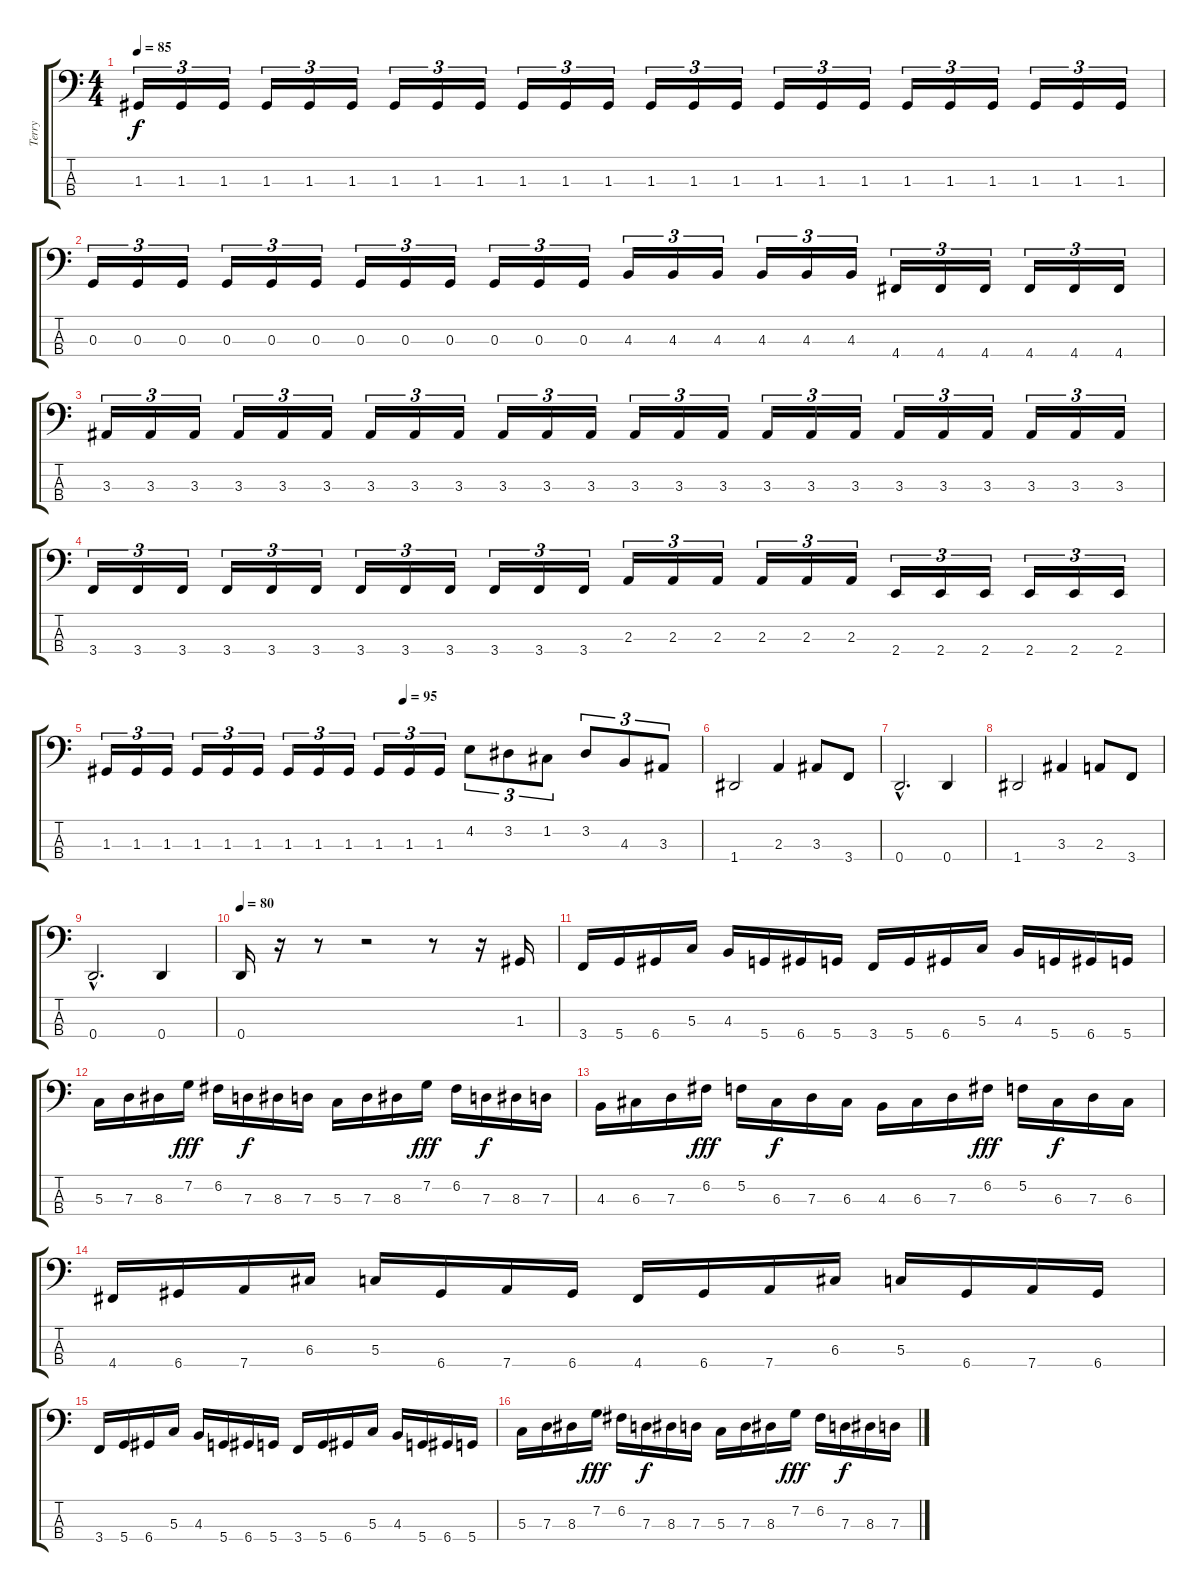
\track ("Terry" "Terry") {instrument electricbassfinger}
\staff {score tabs}
\tuning (F2 C2 G1 D1) {hide}
\ts (4 4)
\tempo 85
\clef f4
\ks c
1.3.16{tu (3 2) dy f} 1.3.16{tu (3 2)} 1.3.16{tu (3 2)} 1.3.16{tu (3 2)} 1.3.16{tu (3 2)} 1.3.16{tu (3 2)} 1.3.16{tu (3 2)} 1.3.16{tu (3 2)} 1.3.16{tu (3 2)} 1.3.16{tu (3 2)} 1.3.16{tu (3 2)} 1.3.16{tu (3 2)} 1.3.16{tu (3 2)} 1.3.16{tu (3 2)} 1.3.16{tu (3 2)} 1.3.16{tu (3 2)} 1.3.16{tu (3 2)} 1.3.16{tu (3 2)} 1.3.16{tu (3 2)} 1.3.16{tu (3 2)} 1.3.16{tu (3 2)} 1.3.16{tu (3 2)} 1.3.16{tu (3 2)} 1.3.16{tu (3 2)} |
0.3.16{tu (3 2)} 0.3.16{tu (3 2)} 0.3.16{tu (3 2)} 0.3.16{tu (3 2)} 0.3.16{tu (3 2)} 0.3.16{tu (3 2)} 0.3.16{tu (3 2)} 0.3.16{tu (3 2)} 0.3.16{tu (3 2)} 0.3.16{tu (3 2)} 0.3.16{tu (3 2)} 0.3.16{tu (3 2)} 4.3.16{tu (3 2)} 4.3.16{tu (3 2)} 4.3.16{tu (3 2)} 4.3.16{tu (3 2)} 4.3.16{tu (3 2)} 4.3.16{tu (3 2)} 4.4.16{tu (3 2)} 4.4.16{tu (3 2)} 4.4.16{tu (3 2)} 4.4.16{tu (3 2)} 4.4.16{tu (3 2)} 4.4.16{tu (3 2)} |
3.3.16{tu (3 2)} 3.3.16{tu (3 2)} 3.3.16{tu (3 2)} 3.3.16{tu (3 2)} 3.3.16{tu (3 2)} 3.3.16{tu (3 2)} 3.3.16{tu (3 2)} 3.3.16{tu (3 2)} 3.3.16{tu (3 2)} 3.3.16{tu (3 2)} 3.3.16{tu (3 2)} 3.3.16{tu (3 2)} 3.3.16{tu (3 2)} 3.3.16{tu (3 2)} 3.3.16{tu (3 2)} 3.3.16{tu (3 2)} 3.3.16{tu (3 2)} 3.3.16{tu (3 2)} 3.3.16{tu (3 2)} 3.3.16{tu (3 2)} 3.3.16{tu (3 2)} 3.3.16{tu (3 2)} 3.3.16{tu (3 2)} 3.3.16{tu (3 2)} |
3.4.16{tu (3 2)} 3.4.16{tu (3 2)} 3.4.16{tu (3 2)} 3.4.16{tu (3 2)} 3.4.16{tu (3 2)} 3.4.16{tu (3 2)} 3.4.16{tu (3 2)} 3.4.16{tu (3 2)} 3.4.16{tu (3 2)} 3.4.16{tu (3 2)} 3.4.16{tu (3 2)} 3.4.16{tu (3 2)} 2.3.16{tu (3 2)} 2.3.16{tu (3 2)} 2.3.16{tu (3 2)} 2.3.16{tu (3 2)} 2.3.16{tu (3 2)} 2.3.16{tu (3 2)} 2.4.16{tu (3 2)} 2.4.16{tu (3 2)} 2.4.16{tu (3 2)} 2.4.16{tu (3 2)} 2.4.16{tu (3 2)} 2.4.16{tu (3 2)} |
\tempo (95 0.5)
1.3.16{tu (3 2)} 1.3.16{tu (3 2)} 1.3.16{tu (3 2)} 1.3.16{tu (3 2)} 1.3.16{tu (3 2)} 1.3.16{tu (3 2)} 1.3.16{tu (3 2)} 1.3.16{tu (3 2)} 1.3.16{tu (3 2)} 1.3.16{tu (3 2)} 1.3.16{tu (3 2)} 1.3.16{tu (3 2)} 4.2.8{tu (3 2)} 3.2.8{tu (3 2)} 1.2.8{tu (3 2)} 3.2.8{tu (3 2)} 4.3.8{tu (3 2)} 3.3.8{tu (3 2)} |
1.4.2 2.3.4 3.3.8 3.4.8 |
0.4{hac}.2{d} 0.4.4 |
1.4.2 3.3.4 2.3.8 3.4.8 |
0.4{hac}.2{d} 0.4.4 |
\tempo 80
0.4.16 r.16 r.8 r.2 r.8 r.16 1.3.16 |
3.4.16 5.4.16 6.4.16 5.3.16 4.3.16 5.4.16 6.4.16 5.4.16 3.4.16 5.4.16 6.4.16 5.3.16 4.3.16 5.4.16 6.4.16 5.4.16 |
5.3.16 7.3.16 8.3.16 7.2.16{dy fff} 6.2.16 7.3.16{dy f} 8.3.16 7.3.16 5.3.16 7.3.16 8.3.16 7.2.16{dy fff} 6.2.16 7.3.16{dy f} 8.3.16 7.3.16 |
4.3.16 6.3.16 7.3.16 6.2.16{dy fff} 5.2.16 6.3.16{dy f} 7.3.16 6.3.16 4.3.16 6.3.16 7.3.16 6.2.16{dy fff} 5.2.16 6.3.16{dy f} 7.3.16 6.3.16 |
4.4.16 6.4.16 7.4.16 6.3.16 5.3.16 6.4.16 7.4.16 6.4.16 4.4.16 6.4.16 7.4.16 6.3.16 5.3.16 6.4.16 7.4.16 6.4.16 |
3.4.16 5.4.16 6.4.16 5.3.16 4.3.16 5.4.16 6.4.16 5.4.16 3.4.16 5.4.16 6.4.16 5.3.16 4.3.16 5.4.16 6.4.16 5.4.16 |
5.3.16 7.3.16 8.3.16 7.2.16{dy fff} 6.2.16 7.3.16{dy f} 8.3.16 7.3.16 5.3.16 7.3.16 8.3.16 7.2.16{dy fff} 6.2.16 7.3.16{dy f} 8.3.16 7.3.16
